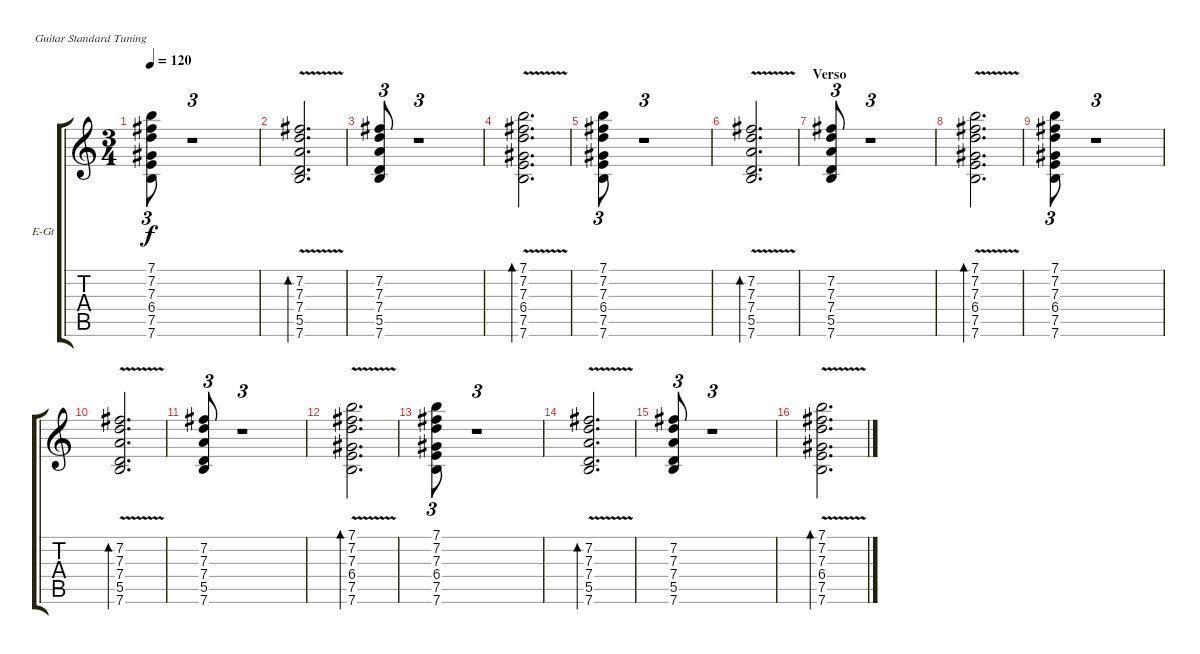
\bracketExtendMode groupsimilarinstruments
\firstSystemTrackNameOrientation horizontal
\otherSystemsTrackNameOrientation horizontal
\track ("Guitar" "E-Gt") {instrument distortionguitar}
\staff {score tabs}
\tuning (E4 B3 G3 D3 A2 E2)
\ts (3 4)
\tempo 120
\clef g2
\ks c
(7.1 7.2 7.3 6.4 7.5 7.6).8{tu (3 2) dy f} r.1{tu (3 2)} |
(7.2{v} 7.3{v} 7.4{v} 5.5 7.6).2{d bd 60} |
(7.2 7.3 7.4 5.5 7.6).8{tu (3 2)} r.1{tu (3 2)} |
(7.1{v} 7.2{v} 7.3{v} 6.4 7.5 7.6).2{d bd 60} |
(7.1 7.2 7.3 6.4 7.5 7.6).8{tu (3 2)} r.1{tu (3 2)} |
(7.2{v} 7.3{v} 7.4{v} 5.5 7.6).2{d bd 60} |
\section ("" "Verso")
(7.2 7.3 7.4 5.5 7.6).8{tu (3 2)} r.1{tu (3 2)} |
(7.1{v} 7.2{v} 7.3{v} 6.4 7.5 7.6).2{d bd 60} |
(7.1 7.2 7.3 6.4 7.5 7.6).8{tu (3 2)} r.1{tu (3 2)} |
(7.2{v} 7.3{v} 7.4{v} 5.5 7.6).2{d bd 60} |
(7.2 7.3 7.4 5.5 7.6).8{tu (3 2)} r.1{tu (3 2)} |
(7.1{v} 7.2{v} 7.3{v} 6.4 7.5 7.6).2{d bd 60} |
(7.1 7.2 7.3 6.4 7.5 7.6).8{tu (3 2)} r.1{tu (3 2)} |
(7.2{v} 7.3{v} 7.4{v} 5.5 7.6).2{d bd 60} |
(7.2 7.3 7.4 5.5 7.6).8{tu (3 2)} r.1{tu (3 2)} |
(7.1{v} 7.2{v} 7.3{v} 6.4 7.5 7.6).2{d bd 60}
